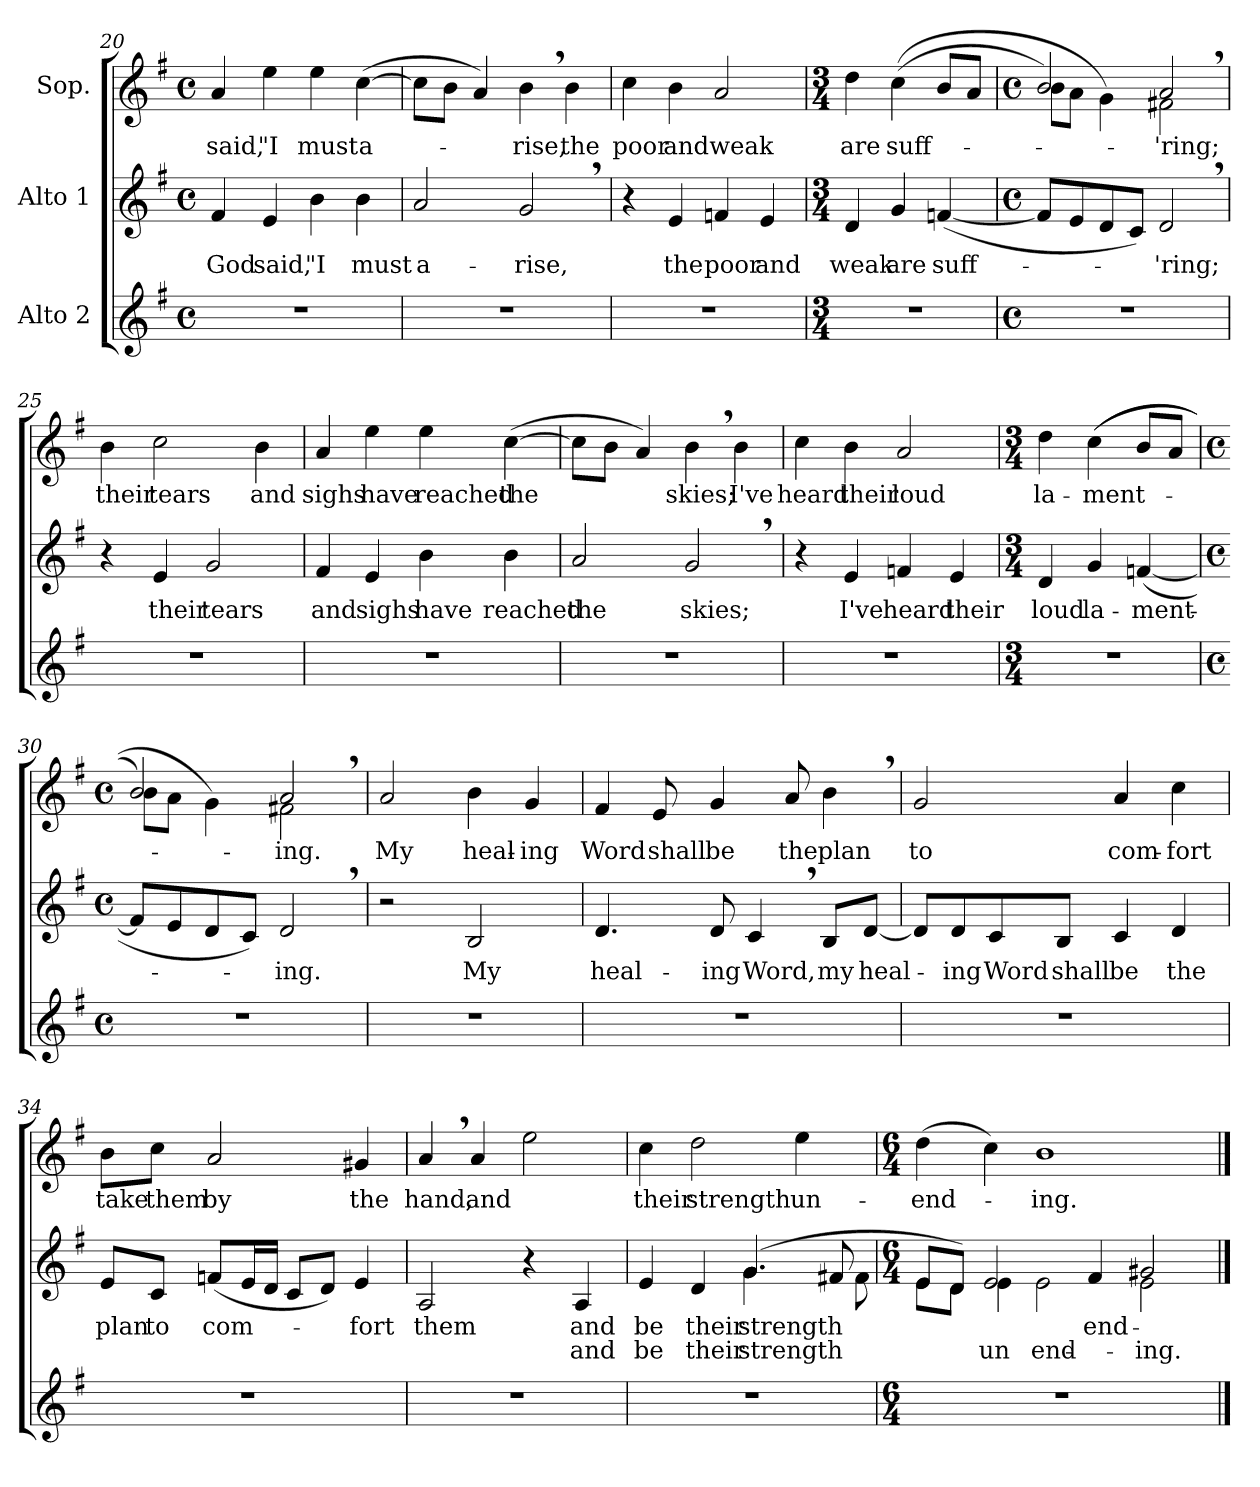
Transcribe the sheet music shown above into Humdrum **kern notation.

**kern	**kern	**text	**text	**kern	**text
*part3	*part2	*part2	*part2	*part1	*part1
*staff3	*staff2	*staff2	*staff2	*staff1	*staff1
*I"Alto 2	*I"Alto 1	*	*	*I"Sop.	*
*clefG2	*clefG2	*	*	*clefG2	*
*k[f#]	*k[f#]	*	*	*k[f#]	*
*G:	*G:	*	*	*G:	*
*M4/4	*M4/4	*	*	*M4/4	*
*met(c)	*met(c)	*	*	*met(c)	*
=20	=20	=20	=20	=20	=20
!	!	!LO:LY:b	!	!	!LO:LY:b
1r	4f#/	God	.	4a/	said,
!	!	!LO:LY:b	!	!	!LO:LY:b
.	4e/	said,	.	4ee\	"I
!	!	!LO:LY:b	!	!	!LO:LY:b
.	4b\	"I	.	4ee\	must
!	!	!LO:LY:b	!	!	!LO:LY:b
.	4b\	must	.	(>[4cc\	a-
=21	=21	=21	=21	=21	=21
!	!	!LO:LY:b	!	!	!
1r	2a/	a-	.	8cc\L]	.
.	.	.	.	8b\J	.
.	.	.	.	4a/)	.
!	!	!LO:LY:b	!	!	!LO:LY:b
.	2g,>/	-rise,	.	4b,>\	-rise,
!	!	!	!	!	!LO:LY:b
.	.	.	.	4b\	the
=22	=22	=22	=22	=22	=22
!	!	!	!	!	!LO:LY:b
1r	4r	.	.	4cc\	poor
!	!	!LO:LY:b	!	!	!LO:LY:b
.	4e/	the	.	4b\	and
!	!	!LO:LY:b	!	!	!LO:LY:b
.	4fn/	poor	.	2a/	weak
!	!	!LO:LY:b	!	!	!
.	4e/	and	.	.	.
!!LO:LB:g=z
=23	=23	=23	=23	=23	=23
*M3/4	*M3/4	*	*	*M3/4	*
!	!	!LO:LY:b	!	!	!LO:LY:b
2.r	4d/	weak	.	4dd\	are
!	!	!LO:LY:b	!	!	!LO:LY:b
.	4g/	are	.	(>(<4cc\	suff-
!	!	!LO:LY:b	!	!	!
.	(<[4fn/	suff-	.	8b/L	.
.	.	.	.	8a/J	.
=24	=24	=24	=24	=24	=24
*M4/4	*M4/4	*	*	*M4/4	*
*met(c)	*met(c)	*	*	*met(c)	*
*	*	*	*	*^	*
1r	8f/L]	.	.	2b/)	8b\L	.
.	8e/	.	.	.	8a\J	.
.	8d/	.	.	.	4g\)	.
.	8c/J)	.	.	.	.	.
!	!	!LO:LY:b	!	!	!	!LO:LY:b
.	2d,>/	-'ring;	.	2a,>/	2f#X\	-'ring;
=25	=25	=25	=25	=25	=25	=25
!	!	!	!	!	!	!LO:LY:b
*	*	*	*	*v	*v	*
1r	4r	.	.	4b\	their
!	!	!LO:LY:b	!	!	!LO:LY:b
.	4e/	their	.	2cc\	tears
!	!	!LO:LY:b	!	!	!
.	2g/	tears	.	.	.
!	!	!	!	!	!LO:LY:b
.	.	.	.	4b\	and
=26	=26	=26	=26	=26	=26
!	!	!LO:LY:b	!	!	!LO:LY:b
1r	4f#/	and	.	4a/	sighs
!	!	!LO:LY:b	!	!	!LO:LY:b
.	4e/	sighs	.	4ee\	have
!	!	!LO:LY:b	!	!	!LO:LY:b
.	4b\	have	.	4ee\	reached
!	!	!LO:LY:b	!	!	!LO:LY:b
.	4b\	reached	.	(>[4cc\	the
!!LO:PB:g=z
=27	=27	=27	=27	=27	=27
!	!	!LO:LY:b	!	!	!
1r	2a/	the	.	8cc\L]	.
.	.	.	.	8b\J	.
.	.	.	.	4a/)	.
!	!	!LO:LY:b	!	!	!LO:LY:b
.	2g,>/	skies;	.	4b,>\	skies;
!	!	!	!	!	!LO:LY:b
.	.	.	.	4b\	I've
=28	=28	=28	=28	=28	=28
!	!	!	!	!	!LO:LY:b
1r	4r	.	.	4cc\	heard
!	!	!LO:LY:b	!	!	!LO:LY:b
.	4e/	I've	.	4b\	their
!	!	!LO:LY:b	!	!	!LO:LY:b
.	4fn/	heard	.	2a/	loud
!	!	!LO:LY:b	!	!	!
.	4e/	their	.	.	.
=29	=29	=29	=29	=29	=29
*M3/4	*M3/4	*	*	*M3/4	*
!	!	!LO:LY:b	!	!	!LO:LY:b
2.r	4d/	loud	.	4dd\	la-
!	!	!LO:LY:b	!	!	!LO:LY:b
.	4g/	la-	.	(>(<4cc\	-ment-
!	!	!LO:LY:b	!	!	!
.	(<[4fn/	-ment-	.	8b/L	.
.	.	.	.	8a/J	.
=30	=30	=30	=30	=30	=30
*M4/4	*M4/4	*	*	*M4/4	*
*met(c)	*met(c)	*	*	*met(c)	*
*	*	*	*	*^	*
1r	8f/L]	.	.	2b/)	8b\L	.
.	8e/	.	.	.	8a\J	.
.	8d/	.	.	.	4g\)	.
.	8c/J)	.	.	.	.	.
!	!	!LO:LY:b	!	!	!	!LO:LY:b
.	2d,>/	-ing.	.	2a,>/	2f#X\	-ing.
!!LO:LB:g=z
=31	=31	=31	=31	=31	=31	=31
!	!	!	!	!	!	!LO:LY:b
*	*	*	*	*v	*v	*
1r	2r	.	.	2a/	My
!	!	!LO:LY:b	!	!	!LO:LY:b
.	2B/	My	.	4b\	heal-
!	!	!	!	!	!LO:LY:b
.	.	.	.	4g/	-ing
=32	=32	=32	=32	=32	=32
!	!	!LO:LY:b	!	!	!LO:LY:b
1r	4.d/	heal-	.	4f#/	Word
!	!	!	!	!	!LO:LY:b
.	.	.	.	8e/	shall
!	!	!LO:LY:b	!	!	!LO:LY:b
.	8d/	-ing	.	4g/	be
!	!	!LO:LY:b	!	!	!
.	4c,>/	Word,	.	.	.
!	!	!	!	!	!LO:LY:b
.	.	.	.	8a/	the
!	!	!LO:LY:b	!	!	!LO:LY:b
.	8B/L	my	.	4b,>\	plan
!	!	!LO:LY:b	!	!	!
.	[8d/J	heal-	.	.	.
=33	=33	=33	=33	=33	=33
!	!	!	!	!	!LO:LY:b
1r	8d/L]	.	.	2g/	to
!	!	!LO:LY:b	!	!	!
.	8d/	-ing	.	.	.
!	!	!LO:LY:b	!	!	!
.	8c/	Word	.	.	.
!	!	!LO:LY:b	!	!	!
.	8B/J	shall	.	.	.
!	!	!LO:LY:b	!	!	!LO:LY:b
.	4c/	be	.	4a/	com-
!	!	!LO:LY:b	!	!	!LO:LY:b
.	4d/	the	.	4cc\	-fort
!!LO:LB:g=z
=34	=34	=34	=34	=34	=34
!	!	!LO:LY:b	!	!	!LO:LY:b
1r	8e/L	plan	.	8b\L	take
!	!	!LO:LY:b	!	!	!LO:LY:b
.	8c/J	to	.	8cc\J	them
!	!	!LO:LY:b	!	!	!LO:LY:b
.	(<8fn/L	com-	.	2a/	by
.	16e/L	.	.	.	.
.	16d/JJ	.	.	.	.
.	8c/L	.	.	.	.
.	8d/J)	.	.	.	.
!	!	!LO:LY:b	!	!	!LO:LY:b
.	4e/	-fort	.	4g#X/	the
=35	=35	=35	=35	=35	=35
!	!	!LO:LY:b	!	!	!LO:LY:b
1r	2A/	them	.	4a,>/	hand,
!	!	!	!	!	!LO:LY:b
.	.	.	.	4a/	and
.	4r	.	.	2ee\	.
!	!	!LO:LY:a	!LO:LY:b	!	!
.	4A/	and	and	.	.
=36	=36	=36	=36	=36	=36
!	!	!LO:LY:a	!LO:LY:b	!	!LO:LY:b
*	*^	*	*	*	*
1r	4e/	2ryy	be	be	4cc\	their
!	!	!	!LO:LY:a	!LO:LY:b	!	!LO:LY:b
.	4d/	.	their	their	2dd\	strength
!	!	!	!LO:LY:a	!LO:LY:b	!	!
.	(4.g/	4.g\	strength	strength	.	.
!	!	!	!	!	!	!LO:LY:b
.	.	.	.	.	4ee\	un-
.	8f#X/	8f#\	.	.	.	.
=37	=37	=37	=37	=37	=37	=37
*M6/4	*M6/4	*	*	*	*M6/4	*
!	!	!	!	!	!	!LO:LY:b
1.r	8e/L	8e\L	.	.	(>4dd\	-end-
.	8d/J)	8d\J	.	.	.	.
!	!	!	!LO:LY:a	!	!	!
!	!	!	!	!LO:LY:b	!	!
.	2e/	4e\	.	un-	4cc\)	.
!	!	!	!	!LO:LY:b	!	!LO:LY:b
.	.	2e\	.	-end-	1b	-ing.
!	!	!	!LO:LY:a	!	!	!
.	4f#/	.	-end-	.	.	.
!	!	!	!	!LO:LY:b	!	!
.	2g#X/	2e\	.	-ing.	.	.
*	*v	*v	*	*	*	*
==	==	==	==	==	==
*-	*-	*-	*-	*-	*-
